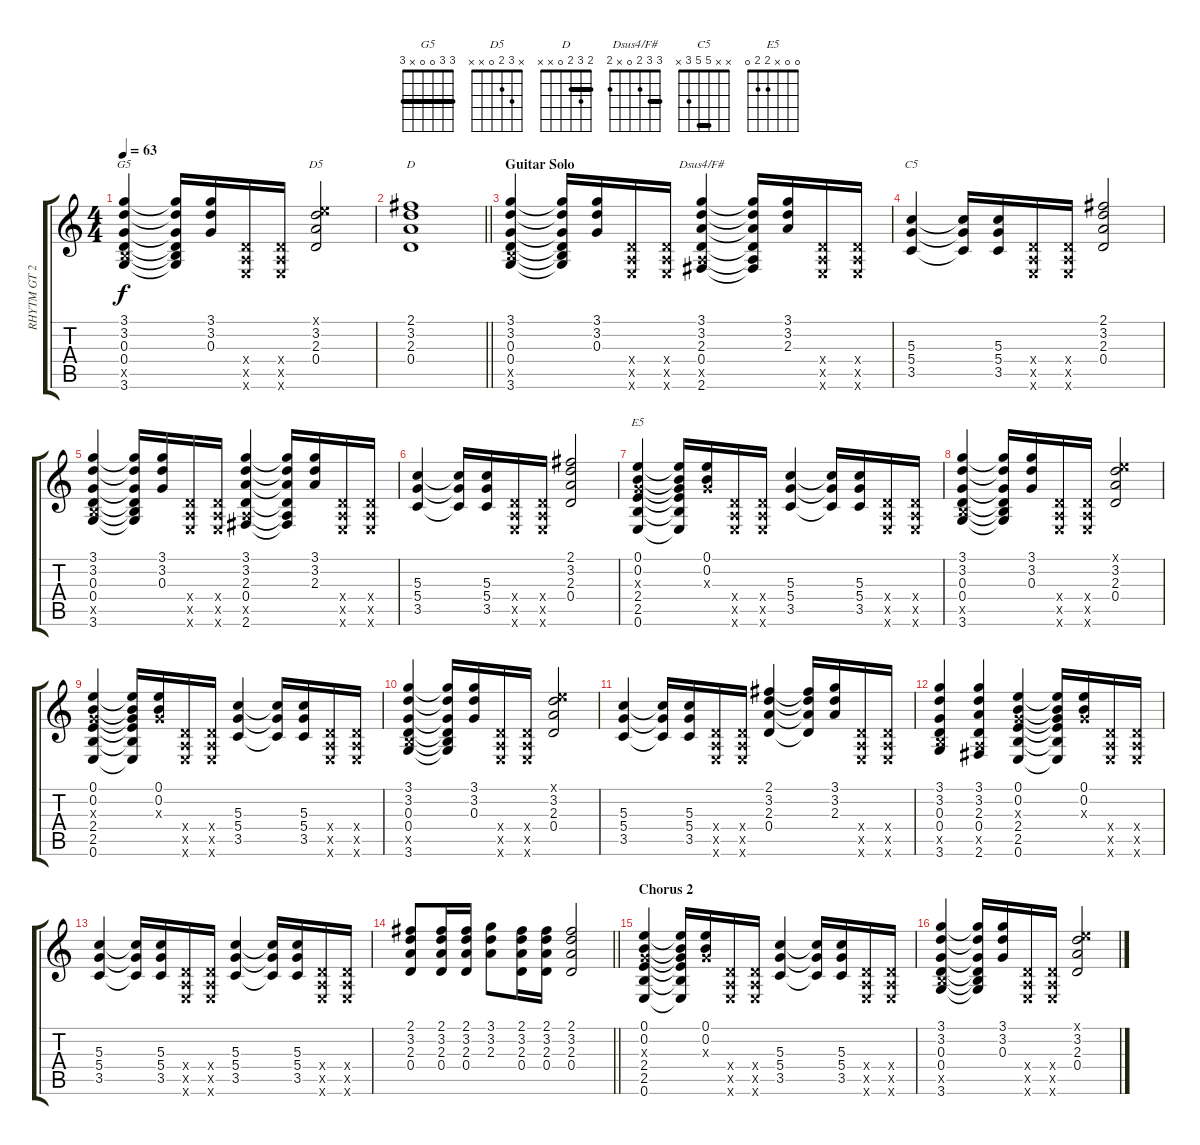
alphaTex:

\track ("RHYTM GT 2" "RHYTM GT 2") {instrument distortionguitar}
\staff {score tabs}
\tuning (E4 B3 G3 D3 A2 E2) {hide}
\chord ("G5" 3 3 0 0 x 3) {barre 3}
\chord ("D5" x 3 2 0 x x)
\chord ("D" 2 3 2 0 x x) {barre 2}
\chord ("Dsus4/F#" 3 3 2 0 x 2) {barre 3}
\chord ("C5" x x 5 5 3 x) {barre 5}
\chord ("E5" 0 0 x 2 2 0)
\ts (4 4)
\tempo 63
\clef g2
\ks c
(3.1 3.2 0.3 0.4 2.5{x} 3.6).4{ch "G5" dy f} (3.1{t} 3.2{t} 0.3{t} 0.4{t} 2.5{t} 3.6{t}).16 (3.1 3.2 0.3).16 (0.4{x} 0.5{x} 0.6{x}).16 (0.4{x} 0.5{x} 0.6{x}).16 (0.1{x} 3.2 2.3 0.4).2{ch "D5"} |
\barLineRight lightlight
(2.1 3.2 2.3 0.4).1{ch "D"} |
\section ("" "Guitar Solo")
(3.1 3.2 0.3 0.4 2.5{x} 3.6).4 (3.1{t} 3.2{t} 0.3{t} 0.4{t} 2.5{t} 3.6{t}).16 (3.1 3.2 0.3).16 (0.4{x} 0.5{x} 0.6{x}).16 (0.4{x} 0.5{x} 0.6{x}).16 (3.1 3.2 2.3 0.4 0.5{x} 2.6).4{ch "Dsus4/F#"} (3.1{t} 3.2{t} 2.3{t} 0.4{t} 0.5{t} 2.6{t}).16 (3.1 3.2 2.3).16 (0.4{x} 0.5{x} 0.6{x}).16 (0.4{x} 0.5{x} 0.6{x}).16 |
(5.3 5.4 3.5).4{ch "C5"} (5.3{t} 5.4{t} 3.5{t}).16 (5.3 5.4 3.5).16 (0.4{x} 0.5{x} 0.6{x}).16 (0.4{x} 0.5{x} 0.6{x}).16 (2.1 3.2 2.3 0.4).2 |
(3.1 3.2 0.3 0.4 2.5{x} 3.6).4 (3.1{t} 3.2{t} 0.3{t} 0.4{t} 2.5{t} 3.6{t}).16 (3.1 3.2 0.3).16 (0.4{x} 0.5{x} 0.6{x}).16 (0.4{x} 0.5{x} 0.6{x}).16 (3.1 3.2 2.3 0.4 0.5{x} 2.6).4 (3.1{t} 3.2{t} 2.3{t} 0.4{t} 0.5{t} 2.6{t}).16 (3.1 3.2 2.3).16 (0.4{x} 0.5{x} 0.6{x}).16 (0.4{x} 0.5{x} 0.6{x}).16 |
(5.3 5.4 3.5).4 (5.3{t} 5.4{t} 3.5{t}).16 (5.3 5.4 3.5).16 (0.4{x} 0.5{x} 0.6{x}).16 (0.4{x} 0.5{x} 0.6{x}).16 (2.1 3.2 2.3 0.4).2 |
(0.1 0.2 0.3{x} 2.4 2.5 0.6).4{ch "E5"} (0.1{t} 0.2{t} 0.3{t} 2.4{t} 2.5{t} 0.6{t}).16 (0.1 0.2 0.3{x}).16 (0.4{x} 0.5{x} 0.6{x}).16 (0.4{x} 0.5{x} 0.6{x}).16 (5.3 5.4 3.5).4 (5.3{t} 5.4{t} 3.5{t}).16 (5.3 5.4 3.5).16 (0.4{x} 0.5{x} 0.6{x}).16 (0.4{x} 0.5{x} 0.6{x}).16 |
(3.1 3.2 0.3 0.4 2.5{x} 3.6).4 (3.1{t} 3.2{t} 0.3{t} 0.4{t} 2.5{t} 3.6{t}).16 (3.1 3.2 0.3).16 (0.4{x} 0.5{x} 0.6{x}).16 (0.4{x} 0.5{x} 0.6{x}).16 (0.1{x} 3.2 2.3 0.4).2 |
(0.1 0.2 0.3{x} 2.4 2.5 0.6).4 (0.1{t} 0.2{t} 0.3{t} 2.4{t} 2.5{t} 0.6{t}).16 (0.1 0.2 0.3{x}).16 (0.4{x} 0.5{x} 0.6{x}).16 (0.4{x} 0.5{x} 0.6{x}).16 (5.3 5.4 3.5).4 (5.3{t} 5.4{t} 3.5{t}).16 (5.3 5.4 3.5).16 (0.4{x} 0.5{x} 0.6{x}).16 (0.4{x} 0.5{x} 0.6{x}).16 |
(3.1 3.2 0.3 0.4 2.5{x} 3.6).4 (3.1{t} 3.2{t} 0.3{t} 0.4{t} 2.5{t} 3.6{t}).16 (3.1 3.2 0.3).16 (0.4{x} 0.5{x} 0.6{x}).16 (0.4{x} 0.5{x} 0.6{x}).16 (0.1{x} 3.2 2.3 0.4).2 |
(5.3 5.4 3.5).4 (5.3{t} 5.4{t} 3.5{t}).16 (5.3 5.4 3.5).16 (0.4{x} 0.5{x} 0.6{x}).16 (0.4{x} 0.5{x} 0.6{x}).16 (2.1 3.2 2.3 0.4).4 (2.1{t} 3.2{t} 2.3{t} 0.4{t}).16 (3.1 3.2 2.3).16 (0.4{x} 0.5{x} 0.6{x}).16 (0.4{x} 0.5{x} 0.6{x}).16 |
(3.1 3.2 0.3 0.4 2.5{x} 3.6).4 (3.1 3.2 2.3 0.4 0.5{x} 2.6).4 (0.1 0.2 0.3{x} 2.4 2.5 0.6).4 (0.1{t} 0.2{t} 0.3{t} 2.4{t} 2.5{t} 0.6{t}).16 (0.1 0.2 0.3{x}).16 (0.4{x} 0.5{x} 0.6{x}).16 (0.4{x} 0.5{x} 0.6{x}).16 |
(5.3 5.4 3.5).4 (5.3{t} 5.4{t} 3.5{t}).16 (5.3 5.4 3.5).16 (0.4{x} 0.5{x} 0.6{x}).16 (0.4{x} 0.5{x} 0.6{x}).16 (5.3 5.4 3.5).4 (5.3{t} 5.4{t} 3.5{t}).16 (5.3 5.4 3.5).16 (0.4{x} 0.5{x} 0.6{x}).16 (0.4{x} 0.5{x} 0.6{x}).16 |
\barLineRight lightlight
(2.1 3.2 2.3 0.4).8 (2.1 3.2 2.3 0.4).16 (2.1 3.2 2.3 0.4).16 (3.1 3.2 2.3).8 (2.1 3.2 2.3 0.4).16 (2.1 3.2 2.3 0.4).16 (2.1 3.2 2.3 0.4).2 |
\section ("" "Chorus 2")
(0.1 0.2 0.3{x} 2.4 2.5 0.6).4 (0.1{t} 0.2{t} 0.3{t} 2.4{t} 2.5{t} 0.6{t}).16 (0.1 0.2 0.3{x}).16 (0.4{x} 0.5{x} 0.6{x}).16 (0.4{x} 0.5{x} 0.6{x}).16 (5.3 5.4 3.5).4 (5.3{t} 5.4{t} 3.5{t}).16 (5.3 5.4 3.5).16 (0.4{x} 0.5{x} 0.6{x}).16 (0.4{x} 0.5{x} 0.6{x}).16 |
(3.1 3.2 0.3 0.4 2.5{x} 3.6).4 (3.1{t} 3.2{t} 0.3{t} 0.4{t} 2.5{t} 3.6{t}).16 (3.1 3.2 0.3).16 (0.4{x} 0.5{x} 0.6{x}).16 (0.4{x} 0.5{x} 0.6{x}).16 (0.1{x} 3.2 2.3 0.4).2
